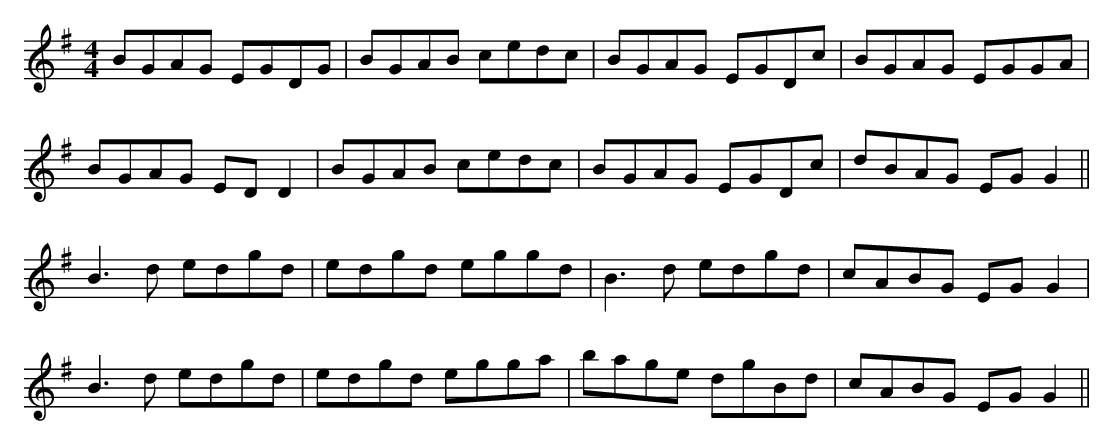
X:1
M:4/4
K:G
BGAG EGDG|BGAB cedc|BGAG EGDc|BGAG EGGA|
BGAG ED D2|BGAB cedc|BGAG EGDc|dBAG EG G2||
B3d edgd|edgd eggd|B3d edgd|cABG EG G2|
B3d edgd|edgd egga|bage dgBd|cABG EG G2||
